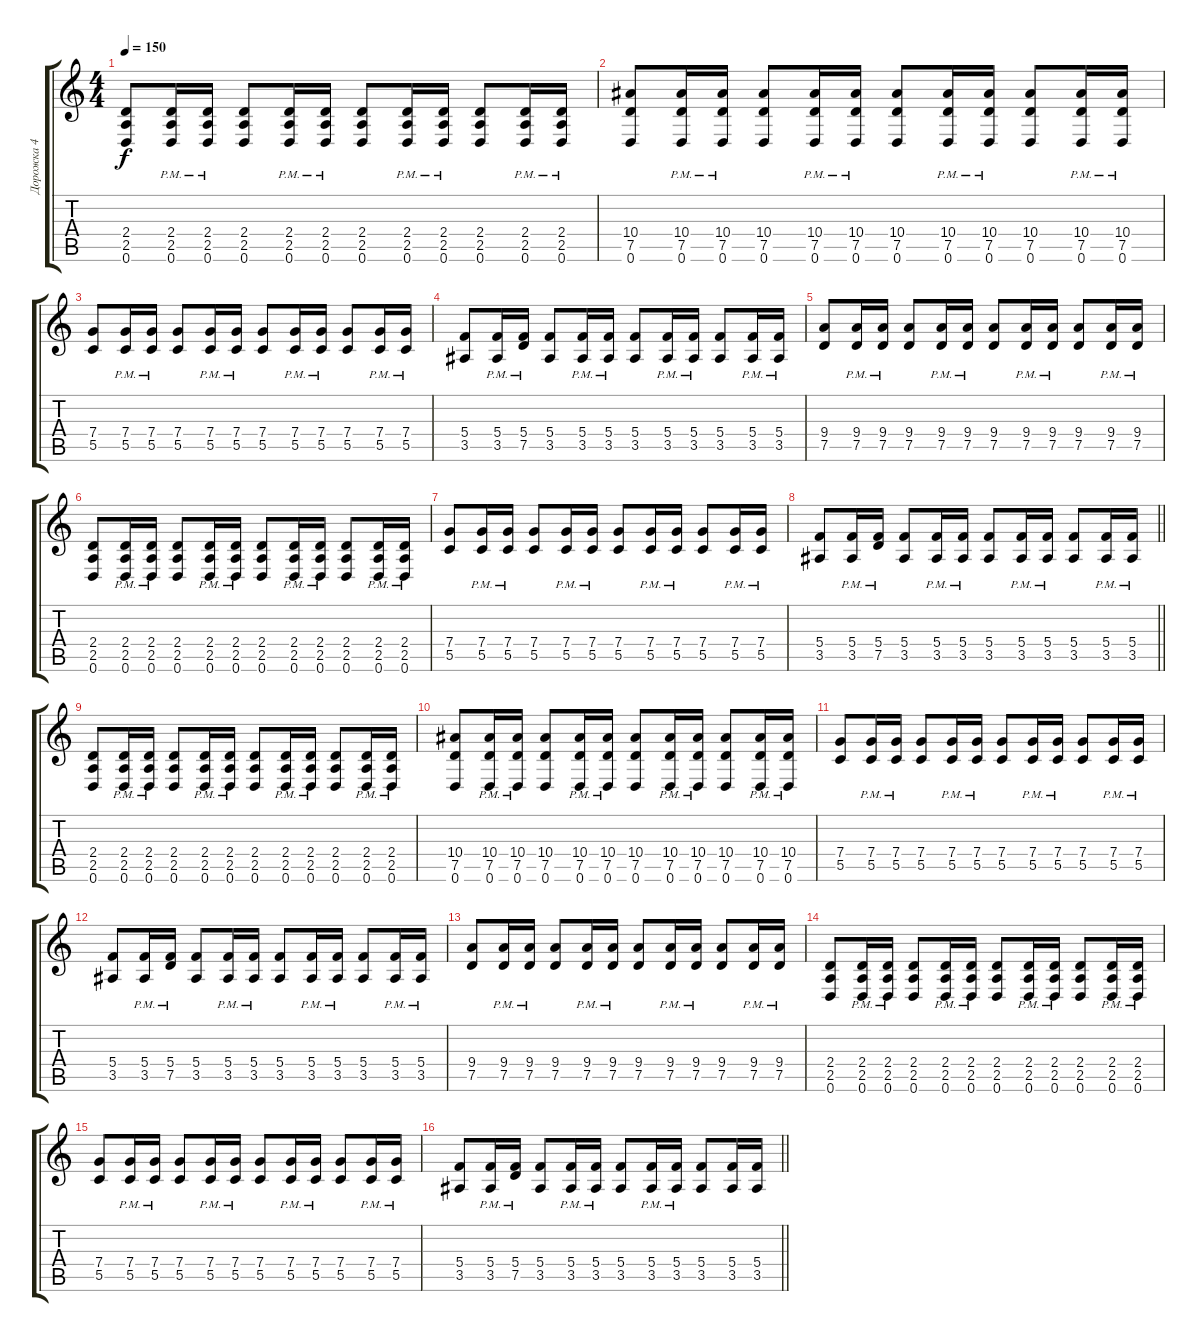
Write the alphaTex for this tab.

\track ("Дорожка 4" "Дорожка 4") {instrument distortionguitar}
\staff {score tabs}
\tuning (D4 A3 F3 C3 G2 D2) {hide}
\ts (4 4)
\tempo 150
\clef g2
\ks c
(2.4 2.5 0.6).8{dy f} (2.4{pm} 2.5{pm} 0.6{pm}).16 (2.4{pm} 2.5{pm} 0.6{pm}).16 (2.4 2.5 0.6).8 (2.4{pm} 2.5{pm} 0.6{pm}).16 (2.4{pm} 2.5{pm} 0.6{pm}).16 (2.4 2.5 0.6).8 (2.4{pm} 2.5{pm} 0.6{pm}).16 (2.4{pm} 2.5{pm} 0.6{pm}).16 (2.4 2.5 0.6).8 (2.4{pm} 2.5{pm} 0.6{pm}).16 (2.4{pm} 2.5{pm} 0.6{pm}).16 |
(10.4 7.5 0.6).8 (10.4{pm} 7.5{pm} 0.6{pm}).16 (10.4{pm} 7.5{pm} 0.6{pm}).16 (10.4 7.5 0.6).8 (10.4{pm} 7.5{pm} 0.6{pm}).16 (10.4{pm} 7.5{pm} 0.6{pm}).16 (10.4 7.5 0.6).8 (10.4{pm} 7.5{pm} 0.6{pm}).16 (10.4{pm} 7.5{pm} 0.6{pm}).16 (10.4 7.5 0.6).8 (10.4{pm} 7.5{pm} 0.6{pm}).16 (10.4{pm} 7.5{pm} 0.6{pm}).16 |
(7.4 5.5).8 (7.4{pm} 5.5{pm}).16 (7.4{pm} 5.5{pm}).16 (7.4 5.5).8 (7.4{pm} 5.5{pm}).16 (7.4{pm} 5.5{pm}).16 (7.4 5.5).8 (7.4{pm} 5.5{pm}).16 (7.4{pm} 5.5{pm}).16 (7.4 5.5).8 (7.4{pm} 5.5{pm}).16 (7.4{pm} 5.5{pm}).16 |
(5.4 3.5).8 (5.4{pm} 3.5{pm}).16 (5.4{pm} 7.5{pm}).16 (5.4 3.5).8 (5.4{pm} 3.5{pm}).16 (5.4{pm} 3.5{pm}).16 (5.4 3.5).8 (5.4{pm} 3.5{pm}).16 (5.4{pm} 3.5{pm}).16 (5.4 3.5).8 (5.4{pm} 3.5{pm}).16 (5.4{pm} 3.5{pm}).16 |
(9.4 7.5).8 (9.4{pm} 7.5{pm}).16 (9.4{pm} 7.5{pm}).16 (9.4 7.5).8 (9.4{pm} 7.5{pm}).16 (9.4{pm} 7.5{pm}).16 (9.4 7.5).8 (9.4{pm} 7.5{pm}).16 (9.4{pm} 7.5{pm}).16 (9.4 7.5).8 (9.4{pm} 7.5{pm}).16 (9.4{pm} 7.5{pm}).16 |
(2.4 2.5 0.6).8 (2.4{pm} 2.5{pm} 0.6{pm}).16 (2.4{pm} 2.5{pm} 0.6{pm}).16 (2.4 2.5 0.6).8 (2.4{pm} 2.5{pm} 0.6{pm}).16 (2.4{pm} 2.5{pm} 0.6{pm}).16 (2.4 2.5 0.6).8 (2.4{pm} 2.5{pm} 0.6{pm}).16 (2.4{pm} 2.5{pm} 0.6{pm}).16 (2.4 2.5 0.6).8 (2.4{pm} 2.5{pm} 0.6{pm}).16 (2.4{pm} 2.5{pm} 0.6{pm}).16 |
(7.4 5.5).8 (7.4{pm} 5.5{pm}).16 (7.4{pm} 5.5{pm}).16 (7.4 5.5).8 (7.4{pm} 5.5{pm}).16 (7.4{pm} 5.5{pm}).16 (7.4 5.5).8 (7.4{pm} 5.5{pm}).16 (7.4{pm} 5.5{pm}).16 (7.4 5.5).8 (7.4{pm} 5.5{pm}).16 (7.4{pm} 5.5{pm}).16 |
\barLineRight lightlight
(5.4 3.5).8 (5.4{pm} 3.5{pm}).16 (5.4{pm} 7.5{pm}).16 (5.4 3.5).8 (5.4{pm} 3.5{pm}).16 (5.4{pm} 3.5{pm}).16 (5.4 3.5).8 (5.4{pm} 3.5{pm}).16 (5.4{pm} 3.5{pm}).16 (5.4 3.5).8 (5.4{pm} 3.5{pm}).16 (5.4{pm} 3.5{pm}).16 |
(2.4 2.5 0.6).8 (2.4{pm} 2.5{pm} 0.6{pm}).16 (2.4{pm} 2.5{pm} 0.6{pm}).16 (2.4 2.5 0.6).8 (2.4{pm} 2.5{pm} 0.6{pm}).16 (2.4{pm} 2.5{pm} 0.6{pm}).16 (2.4 2.5 0.6).8 (2.4{pm} 2.5{pm} 0.6{pm}).16 (2.4{pm} 2.5{pm} 0.6{pm}).16 (2.4 2.5 0.6).8 (2.4{pm} 2.5{pm} 0.6{pm}).16 (2.4{pm} 2.5{pm} 0.6{pm}).16 |
(10.4 7.5 0.6).8 (10.4{pm} 7.5{pm} 0.6{pm}).16 (10.4{pm} 7.5{pm} 0.6{pm}).16 (10.4 7.5 0.6).8 (10.4{pm} 7.5{pm} 0.6{pm}).16 (10.4{pm} 7.5{pm} 0.6{pm}).16 (10.4 7.5 0.6).8 (10.4{pm} 7.5{pm} 0.6{pm}).16 (10.4{pm} 7.5{pm} 0.6{pm}).16 (10.4 7.5 0.6).8 (10.4{pm} 7.5{pm} 0.6{pm}).16 (10.4{pm} 7.5{pm} 0.6{pm}).16 |
(7.4 5.5).8 (7.4{pm} 5.5{pm}).16 (7.4{pm} 5.5{pm}).16 (7.4 5.5).8 (7.4{pm} 5.5{pm}).16 (7.4{pm} 5.5{pm}).16 (7.4 5.5).8 (7.4{pm} 5.5{pm}).16 (7.4{pm} 5.5{pm}).16 (7.4 5.5).8 (7.4{pm} 5.5{pm}).16 (7.4{pm} 5.5{pm}).16 |
(5.4 3.5).8 (5.4{pm} 3.5{pm}).16 (5.4{pm} 7.5{pm}).16 (5.4 3.5).8 (5.4{pm} 3.5{pm}).16 (5.4{pm} 3.5{pm}).16 (5.4 3.5).8 (5.4{pm} 3.5{pm}).16 (5.4{pm} 3.5{pm}).16 (5.4 3.5).8 (5.4{pm} 3.5{pm}).16 (5.4{pm} 3.5{pm}).16 |
(9.4 7.5).8 (9.4{pm} 7.5{pm}).16 (9.4{pm} 7.5{pm}).16 (9.4 7.5).8 (9.4{pm} 7.5{pm}).16 (9.4{pm} 7.5{pm}).16 (9.4 7.5).8 (9.4{pm} 7.5{pm}).16 (9.4{pm} 7.5{pm}).16 (9.4 7.5).8 (9.4{pm} 7.5{pm}).16 (9.4{pm} 7.5{pm}).16 |
(2.4 2.5 0.6).8 (2.4{pm} 2.5{pm} 0.6{pm}).16 (2.4{pm} 2.5{pm} 0.6{pm}).16 (2.4 2.5 0.6).8 (2.4{pm} 2.5{pm} 0.6{pm}).16 (2.4{pm} 2.5{pm} 0.6{pm}).16 (2.4 2.5 0.6).8 (2.4{pm} 2.5{pm} 0.6{pm}).16 (2.4{pm} 2.5{pm} 0.6{pm}).16 (2.4 2.5 0.6).8 (2.4{pm} 2.5{pm} 0.6{pm}).16 (2.4{pm} 2.5{pm} 0.6{pm}).16 |
(7.4 5.5).8 (7.4{pm} 5.5{pm}).16 (7.4{pm} 5.5{pm}).16 (7.4 5.5).8 (7.4{pm} 5.5{pm}).16 (7.4{pm} 5.5{pm}).16 (7.4 5.5).8 (7.4{pm} 5.5{pm}).16 (7.4{pm} 5.5{pm}).16 (7.4 5.5).8 (7.4{pm} 5.5{pm}).16 (7.4{pm} 5.5{pm}).16 |
\barLineRight lightlight
(5.4 3.5).8 (5.4{pm} 3.5{pm}).16 (5.4{pm} 7.5{pm}).16 (5.4 3.5).8 (5.4{pm} 3.5{pm}).16 (5.4{pm} 3.5{pm}).16 (5.4 3.5).8 (5.4{pm} 3.5{pm}).16 (5.4{pm} 3.5{pm}).16 (5.4 3.5).8 (5.4 3.5).16 (5.4 3.5).16
